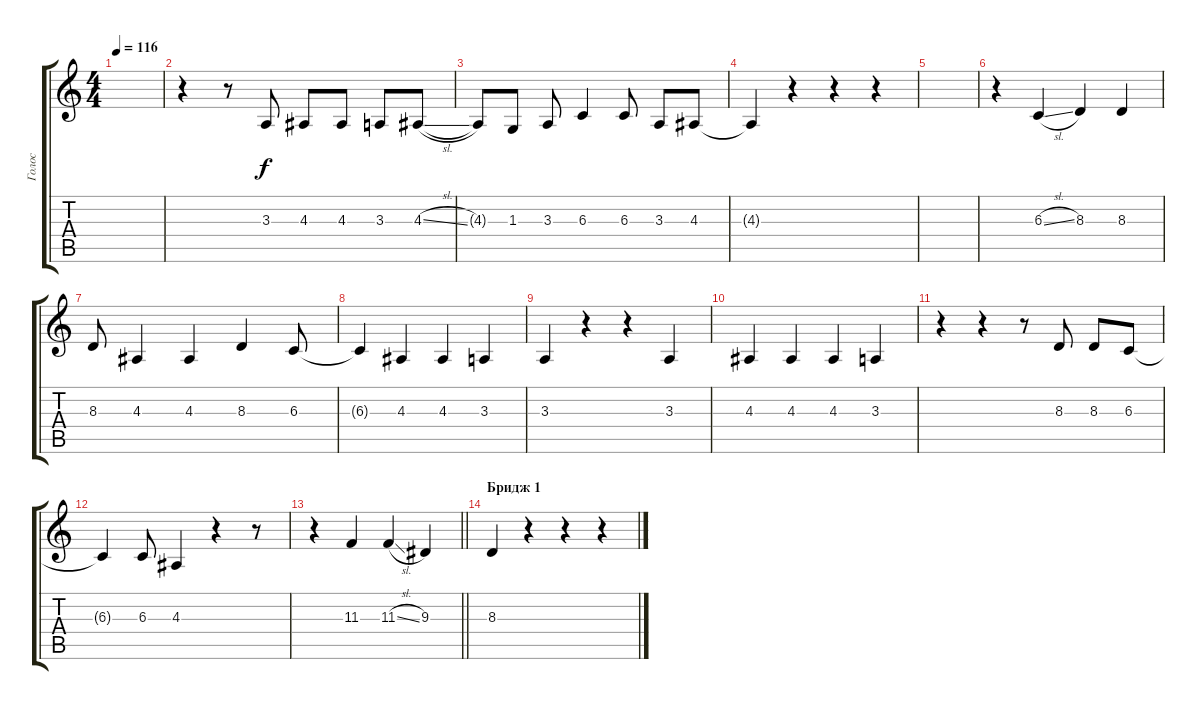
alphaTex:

\track ("Голос" "Голос") {instrument cello}
\staff {score tabs}
\tuning (Eb4 Bb3 Gb3 Db3 Ab2 Eb2) {hide}
\ts (4 4)
\tempo 116
\clef g2
\ks c
|
r.4 r.8 3.3.8 4.3.8 4.3.8 3.3.8 4.3{sl}.8 |
4.3{t}.8 1.3.8 3.3.8 6.3.4 6.3.8 3.3.8 4.3.8 |
4.3{t}.4 r.4 r.4 r.4 |
|
r.4 6.3{sl}.4 8.3.4 8.3.4 |
8.3.8 4.3.4 4.3.4 8.3.4 6.3.8 |
6.3{t}.4 4.3.4 4.3.4 3.3.4 |
3.3.4 r.4 r.4 3.3.4 |
4.3.4 4.3.4 4.3.4 3.3.4 |
r.4 r.4 r.8 8.3.8 8.3.8 6.3.8 |
6.3{t}.4 6.3.8 4.3.4 r.4 r.8 |
\barLineRight lightlight
r.4 11.3.4 11.3{sl}.4 9.3.4 |
\section ("" "Бридж 1")
8.3.4 r.4 r.4 r.4
